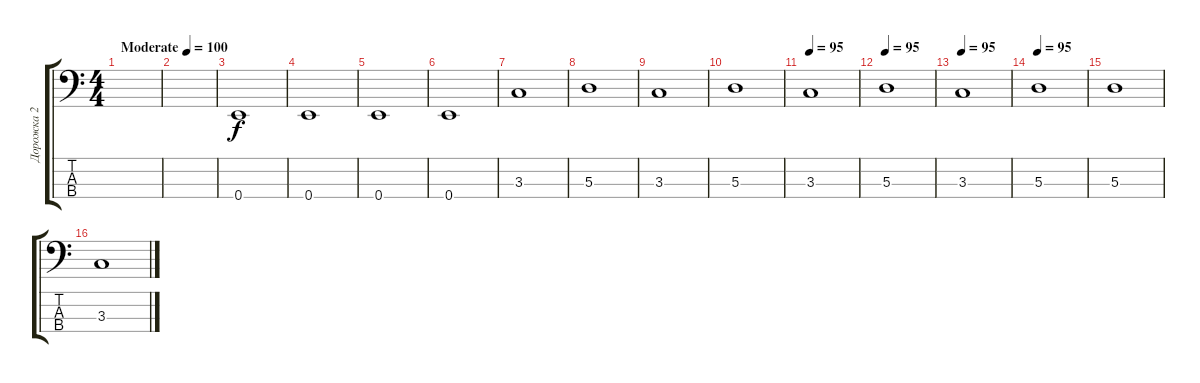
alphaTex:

\track ("Дорожка 2" "Дорожка 2") {instrument electricbassfinger}
\staff {score tabs}
\tuning (G2 D2 A1 E1) {hide}
\ts (4 4)
\tempo (100 "Moderate")
\clef f4
\ks c
|
|
0.4.1 |
0.4.1 |
0.4.1 |
0.4.1 |
3.3.1 |
5.3.1 |
3.3.1 |
5.3.1 |
\tempo 95
3.3.1 |
\tempo 95
5.3.1 |
\tempo 95
3.3.1 |
\tempo 95
5.3.1 |
5.3.1 |
3.3.1
